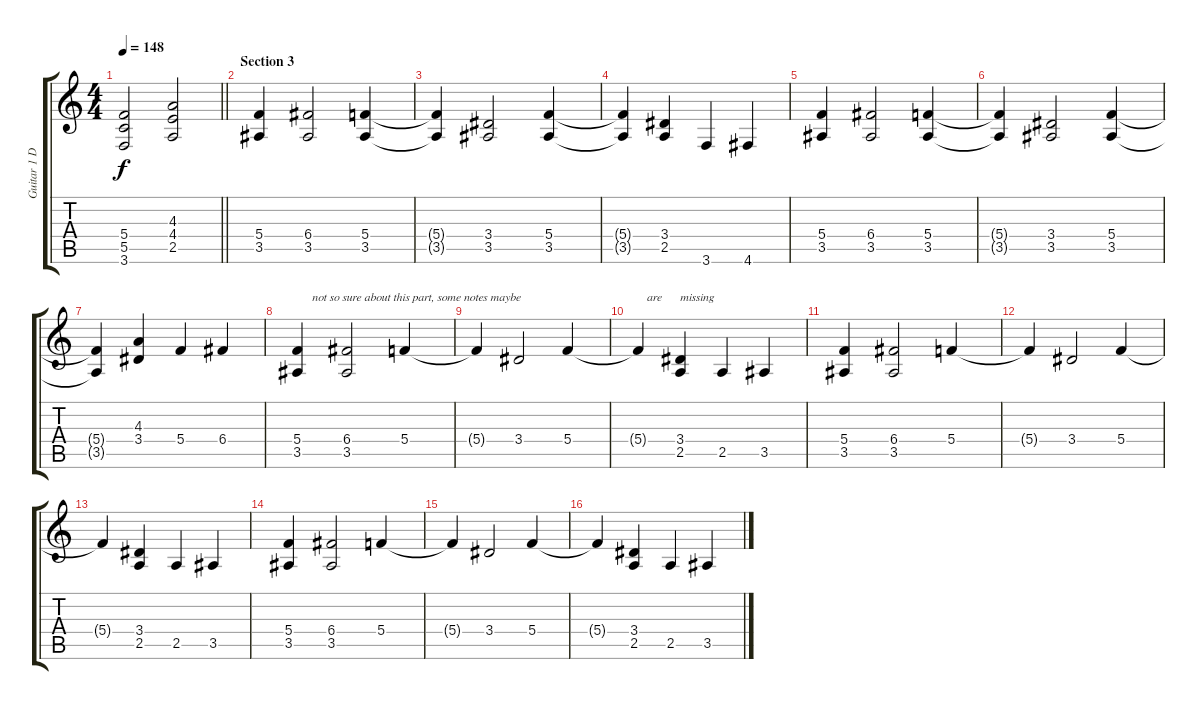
\track ("Guitar 1 D-tuned" "Guitar 1 D") {instrument overdrivenguitar}
\staff {score tabs}
\tuning (D4 A3 F3 C3 G2 D2) {hide}
\ts (4 4)
\tempo 148
\clef g2
\barLineRight lightlight
\ks c
(5.4{t} 5.5{t} 3.6{t}).2{dy f} (4.3 4.4 2.5).2 |
\section ("" "Section 3")
(5.4 3.5).4 (6.4 3.5).2 (5.4 3.5).4 |
(5.4{t} 3.5{t}).4 (3.4 3.5).2 (5.4 3.5).4 |
(5.4{t} 3.5{t}).4 (3.4 2.5).4 3.6.4 4.6.4 |
(5.4 3.5).4 (6.4 3.5).2 (5.4 3.5).4 |
(5.4{t} 3.5{t}).4 (3.4 3.5).2 (5.4 3.5).4 |
(5.4{t} 3.5{t}).4 (4.3 3.4).4 5.4.4 6.4.4 |
(5.4 3.5).4{txt "     not so sure about this part, some notes maybe"} (6.4 3.5).2 5.4.4 |
5.4{t}.4 3.4.2 5.4.4 |
5.4{t}.4{txt "   are"} (3.4 2.5).4{txt "missing"} 2.5.4 3.5.4 |
(5.4 3.5).4 (6.4 3.5).2 5.4.4 |
5.4{t}.4 3.4.2 5.4.4 |
5.4{t}.4 (3.4 2.5).4 2.5.4 3.5.4 |
(5.4 3.5).4 (6.4 3.5).2 5.4.4 |
5.4{t}.4 3.4.2 5.4.4 |
5.4{t}.4 (3.4 2.5).4 2.5.4 3.5.4
